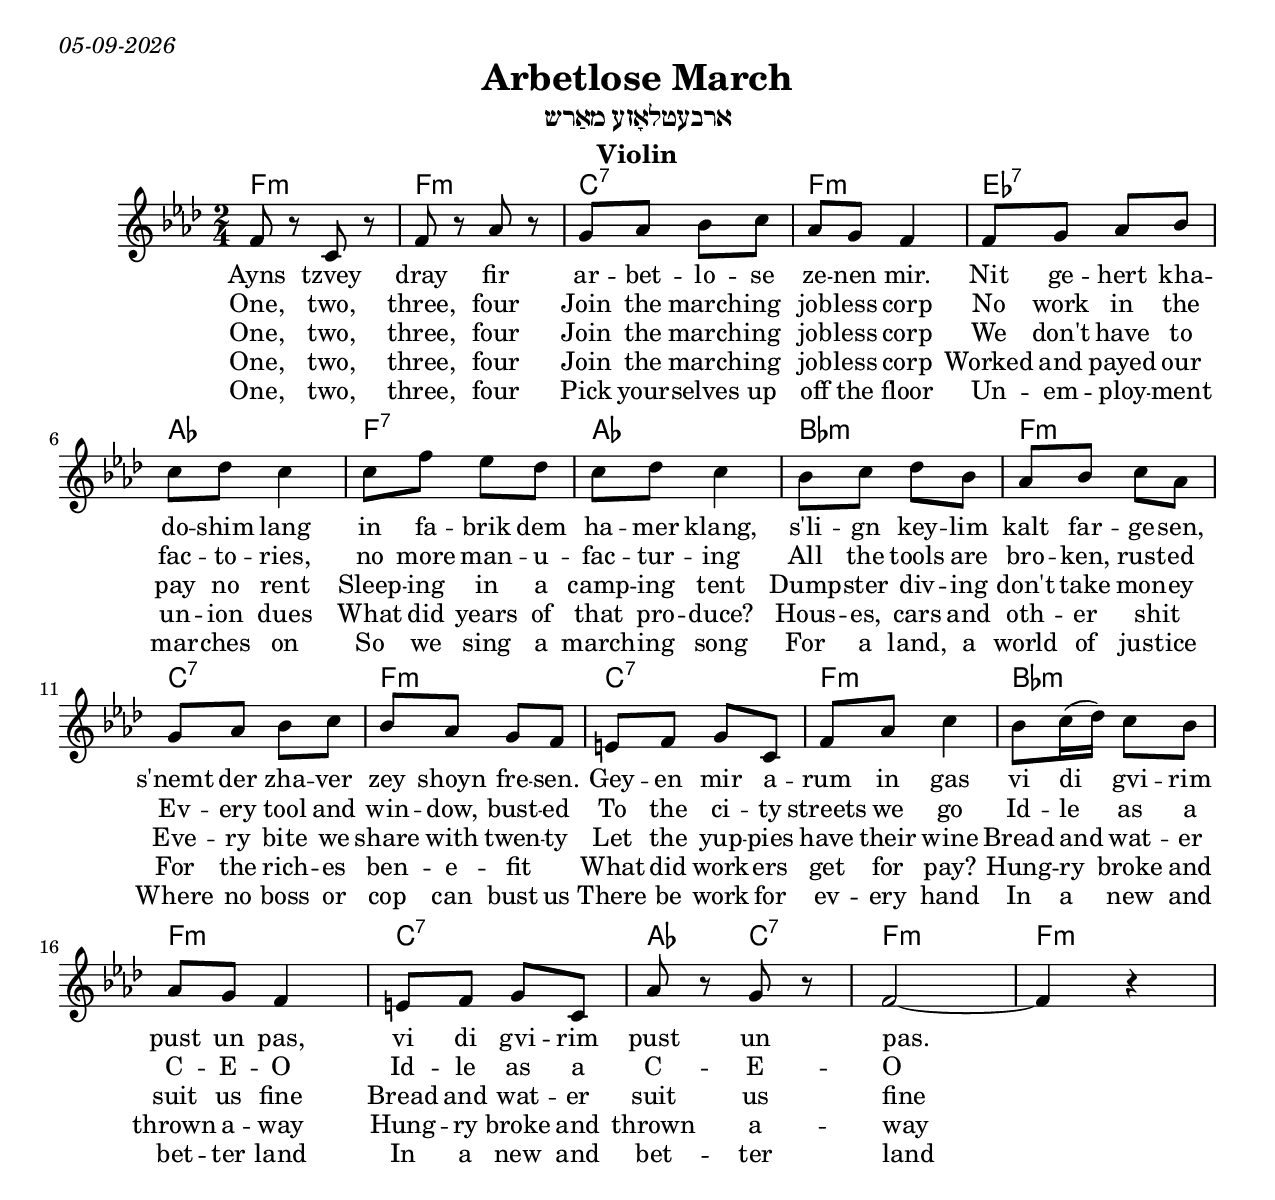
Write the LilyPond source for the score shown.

\version "2.24.0"
\include "english.ly"
%\pointAndClickOff
\paper{
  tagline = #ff
  print-all-headers = ##t
  #(set-paper-size "letter")
}
date = #(strftime "%d-%m-%Y" (localtime (current-time)))

\markup{ \italic{ \date }  }

%\markup{ Got something to say? }

global = {
  \clef treble
  \key g \minor
  \time 2/4
  \set Score.rehearsalMarkFormatter = #format-mark-box-alphabet
}

%#################################### Melody ########################
%melody =  \transpose c d \relative c' {  %transpose for clarinet
melody = \relative c'' {
  \global
  %\partial 16*3 a16 d f   %lead in notes
  g8 r d r    |
  g r bf r    |
  a bf c d    |
  bf a g4     |
  g8 a bf c   |
  d ef d4     |
  d8 g f ef   |
  d ef d4     |
  c8 d ef c   |
  bf c d bf   |
  a bf c d    |
  c bf a g    |
  fs g a d,   |
  g bf d4     |
  c8 d16( ef) d8 c |
  bf a g4     |
  fs8 g a d,  |
  bf' r a r   |
  g2~   |
  g4 r




}
%################################# Lyrics #####################
\addlyrics{
  %\set stanza = #"1. "
  Ayns tzvey dray fir
  ar -- bet -- lo -- se ze -- nen mir.
  Nit ge -- hert kha -- do -- shim lang
  in fa -- brik dem ha -- mer klang,
  s'li -- gn key -- lim kalt far -- ge -- sen,
  s'nemt der zha -- ver zey shoyn fre -- sen.
  Gey -- en mir a -- rum in gas
  vi di gvi -- rim pust un pas,
  vi di gvi -- rim pust un pas.
}
\addlyrics {
  One, two, three, four
  Join the march -- ing job -- less corp
  No work in the fac -- to -- ries,
  no more man -- u -- fac -- tur -- ing
  All the tools are bro -- ken, rust -- ed
  Ev -- ery tool and win -- dow, bust -- ed
  %Out in -- to the street we go
  To the ci -- ty streets we go
  Id -- le as a C -- E -- O
  Id -- le as a C -- E -- O
}

\addlyrics {
  One, two, three, four
  Join the march -- ing job -- less corp
  We don't have to pay no rent
  Sleep -- ing in a camp -- ing tent
  Dump -- ster div -- ing don't take mon -- ey
  Eve -- ry bite we share with twen -- ty
  Let the yup -- pies have their wine
  Bread and wat -- er suit us fine
  Bread and wat -- er suit us fine
}

\addlyrics {
One, two, three, four
  Join the march -- ing job -- less corp
  Worked and payed our un -- ion dues
  What did years of that pro -- duce?
  Hous -- es, cars and oth -- er shit _
  For the rich -- es ben -- e -- fit _
  What did work -- ers get for pay?
  Hung -- ry broke and thrown a -- way
   Hung -- ry broke and thrown a -- way
}

\addlyrics {
  One, two, three, four
  Pick your -- selves up off the floor
  Un -- em -- ploy -- ment mar -- ches on
  So we sing a march -- ing song
  For a land, a world of just -- ice
  Where no boss or cop can bust us
  There be work for ev -- ery hand
  In a new and bet -- ter land
  In a new and bet -- ter land
}

%################################# Chords #######################
harmonies = \chordmode {
  g2:m  |
  g:m   |
  d:7      |
  g:m      |
  f:7      |
  bf       |
  g:7      |
  bf       |
  c:m      |
  g:m      |
  d:7      |
  g:m      |
  d:7      |
  g:m      |
  c:m      |
  g:m      |
  d:7      |
  bf4 d4:7  |
  g2:m      |
  g:m
}

\score {
  <<
    \new ChordNames {
      \set chordChanges = ##f
     \transpose g f \harmonies
    }
   \transpose g f \new Staff   \melody
  >>
  \header{
    title= "Arbetlose March"
    subtitle="ארבעטלאָזע מאַרש"
    composer= ""
    instrument = "Violin"
    arranger= ""
  }
  \midi{\tempo 4 = 120}
  \layout{indent = 1.0\cm}
}
%{
% more verses:
\markup{}
\markup {
  \fill-line {
    \hspace #0.1 % distance from left margin
    \column {
      \line { "1."
	\column {
	  ""
	}
      }
      \hspace #0.2 % vertical distance between verses
      \line { "2."
	\column {
	 ""
	}
      }
    }
    \hspace #0.1  % horiz. distance between columns
    \column {
      \line { "3."
	\column {
	  ""
	}
      }
      \hspace #0.2 % distance between verses
      \line { "4."
	\column {
	 ""
	}
      }
    }
    \hspace #0.1 % distance to right margin
  }
}

%}
%{
אײנס, צװײ, דרײַ, פֿיר,
  אַרבעטלאָזע זענען מיר,
  נישט געהערט חדשים לאַנג
  אין פֿאַבריק דעם האַמער־קלאַנג,
  ס׳ליגן כּלים קאלט, פֿאַרגערסן,
  ס׳נעמט דער זשאַװער זײ שױן פֿרעסן,
  גײען מיר אַרום אין גאַס,
  װי די גבֿירים פּוסט־און־פּאַס.

  *רעפֿרען:*
  אײנס, צװײ, דרײַ, פֿיר,
  אַרבעטלאָזע זענען מיר,
  אָן אַ בגד, אָן אַ הײם,
  אונדזער בעט איז ערד און לײם,
  האָט נאָך װער װאָס צו געניסן,
  טײלט מען זיך מיט יעדן ביסן,
  װאַסער, װי די גבֿירים װײַן,
  גיסן מיר אין זיך ארײַן.

  אײנס, צװײ, דרײַ, פֿיר,
  אַרבעטלאָזע זענען מיר,
  יאָרן לאַנג געאַרבעט שװער,
  און געשאַפֿט אַלץ מער און מער
  הײַער, שלעסער, שטעט און לענדער
  פֿאַר אַ הײַסעלע פֿאַרשװענדער,
  אונדזער לױן דערפֿאַר אין װאָס?
  הונגער, נױט און אַרבעטלאָז.

  אײַנס, צװײ, דרײַ, פֿיר,
  אָט אזױ מאַרשירן מיר,
  אַרבעטלאָזע, טריט נאָך טריט
  און מיר זינגען זיך אַ ליד
  פֿון אַ לאַנד, אַ װעלט אַ נײַע,
  װוּ עס לעבן מענטשען פֿרײַע,
  אַרבעטלאָז איז קײן שום האַנט,
  אין דעם נײַעם פֿרײַען לאַנד.

%}